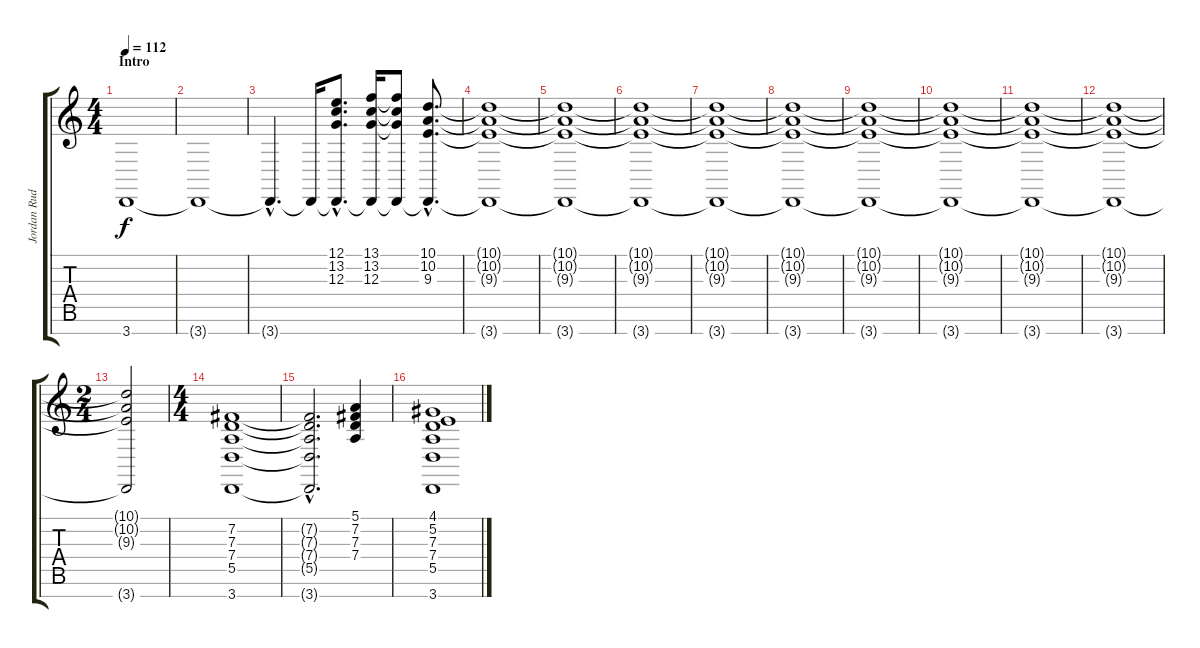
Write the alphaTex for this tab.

\track ("Jordan Rudess" "Jordan Rud") {instrument stringensemble1}
\staff {score tabs}
\tuning (E4 B3 G3 D3 A2 E2 B1) {hide}
\ts (4 4)
\section ("" "Intro")
\tempo 112
\clef g2
\ks c
3.7.1{dy f instrument stringensemble1} |
3.7{t}.1 |
3.7{hac t}.4{d} 3.7{t}.16 (12.1{hac} 13.2{hac} 12.3{hac} 3.7{hac t}).8{d} (13.1 13.2 12.3 3.7{t}).16 (13.1{t} 13.2{t} 12.3{t} 3.7{t}).8 (10.1{hac} 10.2{hac} 9.3{hac} 3.7{hac t}).8{d} |
(10.1{t} 10.2{t} 9.3{t} 3.7{t}).1 |
(10.1{t} 10.2{t} 9.3{t} 3.7{t}).1 |
(10.1{t} 10.2{t} 9.3{t} 3.7{t}).1 |
(10.1{t} 10.2{t} 9.3{t} 3.7{t}).1 |
(10.1{t} 10.2{t} 9.3{t} 3.7{t}).1 |
(10.1{t} 10.2{t} 9.3{t} 3.7{t}).1 |
(10.1{t} 10.2{t} 9.3{t} 3.7{t}).1 |
(10.1{t} 10.2{t} 9.3{t} 3.7{t}).1 |
(10.1{t} 10.2{t} 9.3{t} 3.7{t}).1 |
\ts (2 4)
(10.1{t} 10.2{t} 9.3{t} 3.7{t}).2 |
\ts (4 4)
(7.2 7.3 7.4 5.5 3.7).1 |
(7.2{hac t} 7.3{hac t} 7.4{hac t} 5.5{hac t} 3.7{hac t}).2{d} (5.1 7.2 7.3 7.4).4 |
(4.1 5.2 7.3 7.4 5.5 3.7).1
